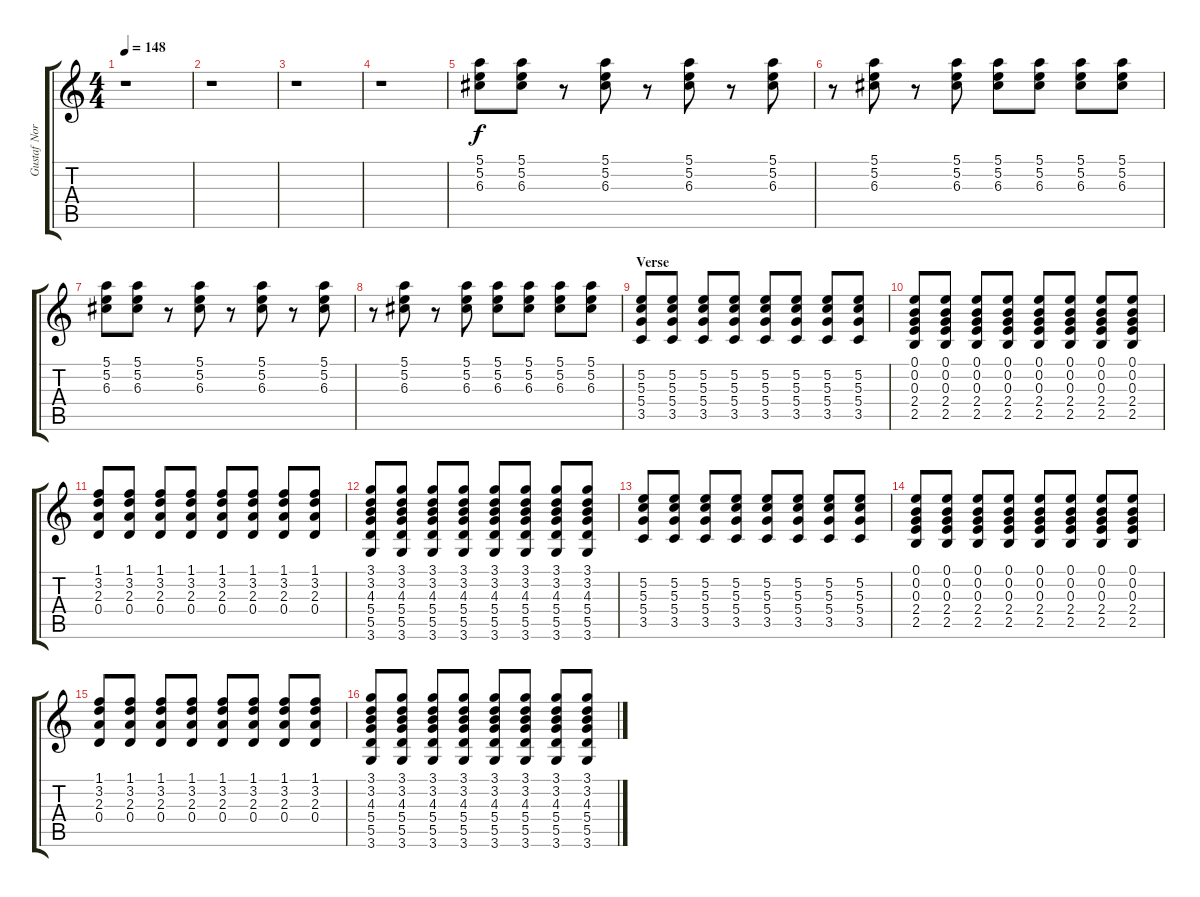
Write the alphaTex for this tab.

\track ("Gustaf Norén - Rhythm Guitar" "Gustaf Nor") {instrument distortionguitar}
\staff {score tabs}
\tuning (E4 B3 G3 D3 A2 E2) {hide}
\ts (4 4)
\tempo 148
\clef g2
\ks c
r.1{dy f instrument distortionguitar} |
r.1 |
r.1 |
r.1 |
(5.1 5.2 6.3).8{volume 9} (5.1 5.2 6.3).8 r.8 (5.1 5.2 6.3).8 r.8 (5.1 5.2 6.3).8 r.8 (5.1 5.2 6.3).8 |
r.8 (5.1 5.2 6.3).8 r.8 (5.1 5.2 6.3).8 (5.1 5.2 6.3).8 (5.1 5.2 6.3).8 (5.1 5.2 6.3).8 (5.1 5.2 6.3).8 |
(5.1 5.2 6.3).8 (5.1 5.2 6.3).8 r.8 (5.1 5.2 6.3).8 r.8 (5.1 5.2 6.3).8 r.8 (5.1 5.2 6.3).8 |
r.8 (5.1 5.2 6.3).8 r.8 (5.1 5.2 6.3).8 (5.1 5.2 6.3).8 (5.1 5.2 6.3).8 (5.1 5.2 6.3).8 (5.1 5.2 6.3).8 |
\section ("" "Verse")
(5.2 5.3 5.4 3.5).8{volume 10} (5.2 5.3 5.4 3.5).8 (5.2 5.3 5.4 3.5).8 (5.2 5.3 5.4 3.5).8 (5.2 5.3 5.4 3.5).8 (5.2 5.3 5.4 3.5).8 (5.2 5.3 5.4 3.5).8 (5.2 5.3 5.4 3.5).8 |
(0.1 0.2 0.3 2.4 2.5).8 (0.1 0.2 0.3 2.4 2.5).8 (0.1 0.2 0.3 2.4 2.5).8 (0.1 0.2 0.3 2.4 2.5).8 (0.1 0.2 0.3 2.4 2.5).8 (0.1 0.2 0.3 2.4 2.5).8 (0.1 0.2 0.3 2.4 2.5).8 (0.1 0.2 0.3 2.4 2.5).8 |
(1.1 3.2 2.3 0.4).8 (1.1 3.2 2.3 0.4).8 (1.1 3.2 2.3 0.4).8 (1.1 3.2 2.3 0.4).8 (1.1 3.2 2.3 0.4).8 (1.1 3.2 2.3 0.4).8 (1.1 3.2 2.3 0.4).8 (1.1 3.2 2.3 0.4).8 |
(3.1 3.2 4.3 5.4 5.5 3.6).8 (3.1 3.2 4.3 5.4 5.5 3.6).8 (3.1 3.2 4.3 5.4 5.5 3.6).8 (3.1 3.2 4.3 5.4 5.5 3.6).8 (3.1 3.2 4.3 5.4 5.5 3.6).8 (3.1 3.2 4.3 5.4 5.5 3.6).8 (3.1 3.2 4.3 5.4 5.5 3.6).8 (3.1 3.2 4.3 5.4 5.5 3.6).8 |
(5.2 5.3 5.4 3.5).8 (5.2 5.3 5.4 3.5).8 (5.2 5.3 5.4 3.5).8 (5.2 5.3 5.4 3.5).8 (5.2 5.3 5.4 3.5).8 (5.2 5.3 5.4 3.5).8 (5.2 5.3 5.4 3.5).8 (5.2 5.3 5.4 3.5).8 |
(0.1 0.2 0.3 2.4 2.5).8 (0.1 0.2 0.3 2.4 2.5).8 (0.1 0.2 0.3 2.4 2.5).8 (0.1 0.2 0.3 2.4 2.5).8 (0.1 0.2 0.3 2.4 2.5).8 (0.1 0.2 0.3 2.4 2.5).8 (0.1 0.2 0.3 2.4 2.5).8 (0.1 0.2 0.3 2.4 2.5).8 |
(1.1 3.2 2.3 0.4).8 (1.1 3.2 2.3 0.4).8 (1.1 3.2 2.3 0.4).8 (1.1 3.2 2.3 0.4).8 (1.1 3.2 2.3 0.4).8 (1.1 3.2 2.3 0.4).8 (1.1 3.2 2.3 0.4).8 (1.1 3.2 2.3 0.4).8 |
(3.1 3.2 4.3 5.4 5.5 3.6).8 (3.1 3.2 4.3 5.4 5.5 3.6).8 (3.1 3.2 4.3 5.4 5.5 3.6).8 (3.1 3.2 4.3 5.4 5.5 3.6).8 (3.1 3.2 4.3 5.4 5.5 3.6).8 (3.1 3.2 4.3 5.4 5.5 3.6).8 (3.1 3.2 4.3 5.4 5.5 3.6).8 (3.1 3.2 4.3 5.4 5.5 3.6).8
